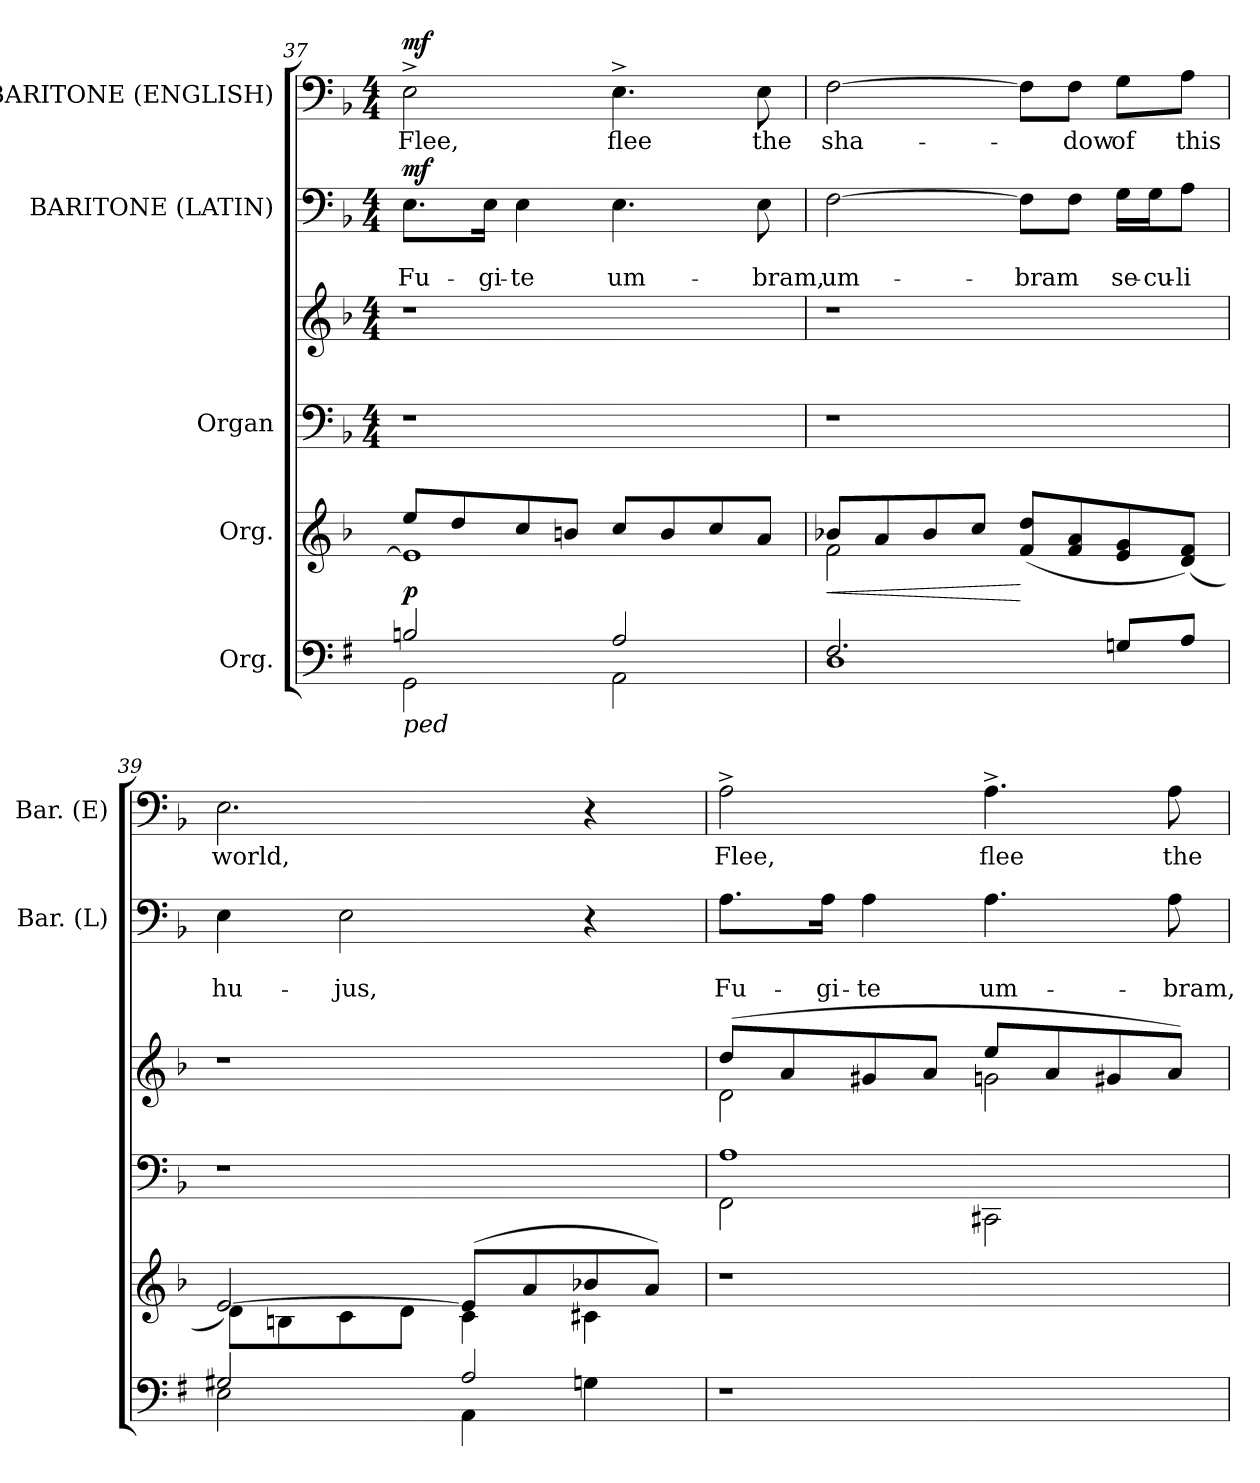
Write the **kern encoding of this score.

**kern	**kern	**dynam	**kern	**kern	**kern	**text	**text	**dynam	**kern	**text	**dynam
*part5	*part4	*part4	*part3	*part3	*part2	*part2	*part2	*part2	*part1	*part1	*part1
*staff6	*staff5	*staff5	*staff4	*staff3	*staff2	*staff2	*staff2	*staff2	*staff1	*staff1	*staff1
*I"Org.	*I"Org.	*	*I"Organ	*	*I"BARITONE (LATIN)	*	*	*	*I"BARITONE (ENGLISH)	*	*
*	*	*	*	*	*I'Bar. (L)	*	*	*	*I'Bar. (E)	*	*
*clefF4	*clefG2	*	*clefF4	*clefG2	*clefF4	*	*	*	*clefF4	*	*
*k[f#]	*k[b-]	*	*k[b-]	*k[b-]	*k[b-]	*	*	*	*k[b-]	*	*
*G:	*F:	*	*F:	*F:	*F:	*	*	*	*F:	*	*
*	*	*	*M4/4	*M4/4	*M4/4	*	*	*	*M4/4	*	*
=37	=37	=37	=37	=37	=37	=37	=37	=37	=37	=37	=37
*^	*^	*	*	*	*	*	*	*	*	*	*
!LO:TX:b:i:t=ped	!	!	!	!	!	!	!	!	!	!	!	!	!
!	!	!	!	!LO:DY:b	!	!	!	!	!LO:LY:b	!LO:DY:a	!	!LO:LY:b	!LO:DY:a
2Bn/	2GG\	8ee/L	1e]	p	1r	1r	8.E\L	.	Fu-	mf	2E^>\	Flee,	mf
.	.	8dd/	.	.	.	.	.	.	.	.	.	.	.
!	!	!	!	!	!	!	!	!	!LO:LY:b	!	!	!	!
.	.	.	.	.	.	.	16E\Jk	.	-gi-	.	.	.	.
!	!	!	!	!	!	!	!	!	!LO:LY:b:rj	!	!	!	!
.	.	8cc/	.	.	.	.	4E\	.	-te	.	.	.	.
.	.	8bn/J	.	.	.	.	.	.	.	.	.	.	.
!	!	!	!	!	!	!	!	!	!LO:LY:b	!	!	!LO:LY:b	!
2A/	2AA\	8cc/L	.	.	.	.	4.E\	.	um-	.	4.E^>\	flee	.
.	.	8b/	.	.	.	.	.	.	.	.	.	.	.
.	.	8cc/	.	.	.	.	.	.	.	.	.	.	.
!	!	!	!	!	!	!	!	!	!LO:LY:b	!	!	!LO:LY:b	!
.	.	8a/J	.	.	.	.	8E\	.	-bram,	.	8E\	the	.
=38	=38	=38	=38	=38	=38	=38	=38	=38	=38	=38	=38	=38	=38
!	!	!	!	!LO:HP:b	!	!	!	!	!LO:LY:b	!	!	!LO:LY:b	!
2.F#/	1D	(>8b-X/L	2f\	<	1r	1r	[>2F\	.	um-	.	[>2F\	sha-	.
.	.	8a/	.	.	.	.	.	.	.	.	.	.	.
.	.	8b-/	.	.	.	.	.	.	.	.	.	.	.
.	.	8cc/J	.	.	.	.	.	.	.	.	.	.	.
!	!	!	!	!	!	!	!	!	!LO:LY:b	!	!	!	!
.	.	(8f/ 8dd/L	2ryy	[ ] ]	.	.	8F\L]	.	-bram	.	8F\L]	.	.
!	!	!	!	!	!	!	!	!	!	!	!	!LO:LY:b	!
.	.	8f/ 8a/	.	.	.	.	8F\J	.	.	.	8F\J	-dow	.
!	!	!	!	!	!	!	!	!	!LO:LY:b	!	!	!LO:LY:b	!
8Gn/L	.	8e/ 8g/	.	.	.	.	16G\LL	.	se-	.	8G\L	of	.
!	!	!	!	!	!	!	!	!	!LO:LY:b	!	!	!	!
.	.	.	.	.	.	.	16G\J	.	-cu-	.	.	.	.
!	!	!	!	!	!	!	!	!	!LO:LY:b:rj	!	!	!LO:LY:b	!
8A/J	.	(<8d/ 8f/J)	.	.	.	.	8A\J	.	-li	.	8A\J	this	.
=39	=39	=39	=39	=39	=39	=39	=39	=39	=39	=39	=39	=39	=39
!	!	!	!	!	!	!	!	!	!LO:LY:b	!	!	!LO:LY:b	!
2G#X/	2E\	[>2e/)	8d\L	.	1r	1r	4E\	.	hu-	.	2.E\	world,	.
.	.	.	8Bn\	.	.	.	.	.	.	.	.	.	.
!	!	!	!	!	!	!	!	!	!LO:LY:b	!	!	!	!
.	.	.	8c\	.	.	.	2E\	.	-jus,	.	.	.	.
.	.	.	8d\J	.	.	.	.	.	.	.	.	.	.
2A/	4AA\	(>8e/L]	4c\	.	.	.	.	.	.	.	.	.	.
.	.	8a/	.	.	.	.	.	.	.	.	.	.	.
.	4Gn\	8b-X/	4c#X\	.	.	.	4r	.	.	.	4r	.	.
.	.	8a/J)	.	.	.	.	.	.	.	.	.	.	.
*v	*v	*	*	*	*	*	*	*	*	*	*	*	*
*	*v	*v	*	*	*	*	*	*	*	*	*	*
!!LO:LB:g=z
=40	=40	=40	=40	=40	=40	=40	=40	=40	=40	=40	=40
*	*	*	*^	*^	*	*	*	*	*	*	*
!	!	!	!	!	!	!	!	!	!LO:LY:b	!	!	!LO:LY:b	!
1r	1r	.	1A	2FF\	(>8dd/L	2d\	8.A\L	.	Fu-	.	2A^>\	Flee,	.
.	.	.	.	.	8a/	.	.	.	.	.	.	.	.
!	!	!	!	!	!	!	!	!	!LO:LY:b	!	!	!	!
.	.	.	.	.	.	.	16A\Jk	.	-gi-	.	.	.	.
!	!	!	!	!	!	!	!	!	!LO:LY:b:rj	!	!	!	!
.	.	.	.	.	8g#X/	.	4A\	.	-te	.	.	.	.
.	.	.	.	.	8a/J	.	.	.	.	.	.	.	.
!	!	!	!	!	!	!	!	!	!LO:LY:b	!	!	!LO:LY:b	!
.	.	.	.	2CC#X\	8ee/L	2gn\	4.A\	.	um-	.	4.A^>\	flee	.
.	.	.	.	.	8a/	.	.	.	.	.	.	.	.
.	.	.	.	.	8g#X/	.	.	.	.	.	.	.	.
!	!	!	!	!	!	!	!	!	!LO:LY:b	!	!	!LO:LY:b	!
.	.	.	.	.	8a/J)	.	8A\	.	-bram,	.	8A\	the	.
*	*	*	*v	*v	*	*	*	*	*	*	*	*	*
*	*	*	*	*v	*v	*	*	*	*	*	*	*
=	=	=	=	=	=	=	=	=	=	=	=
*-	*-	*-	*-	*-	*-	*-	*-	*-	*-	*-	*-
